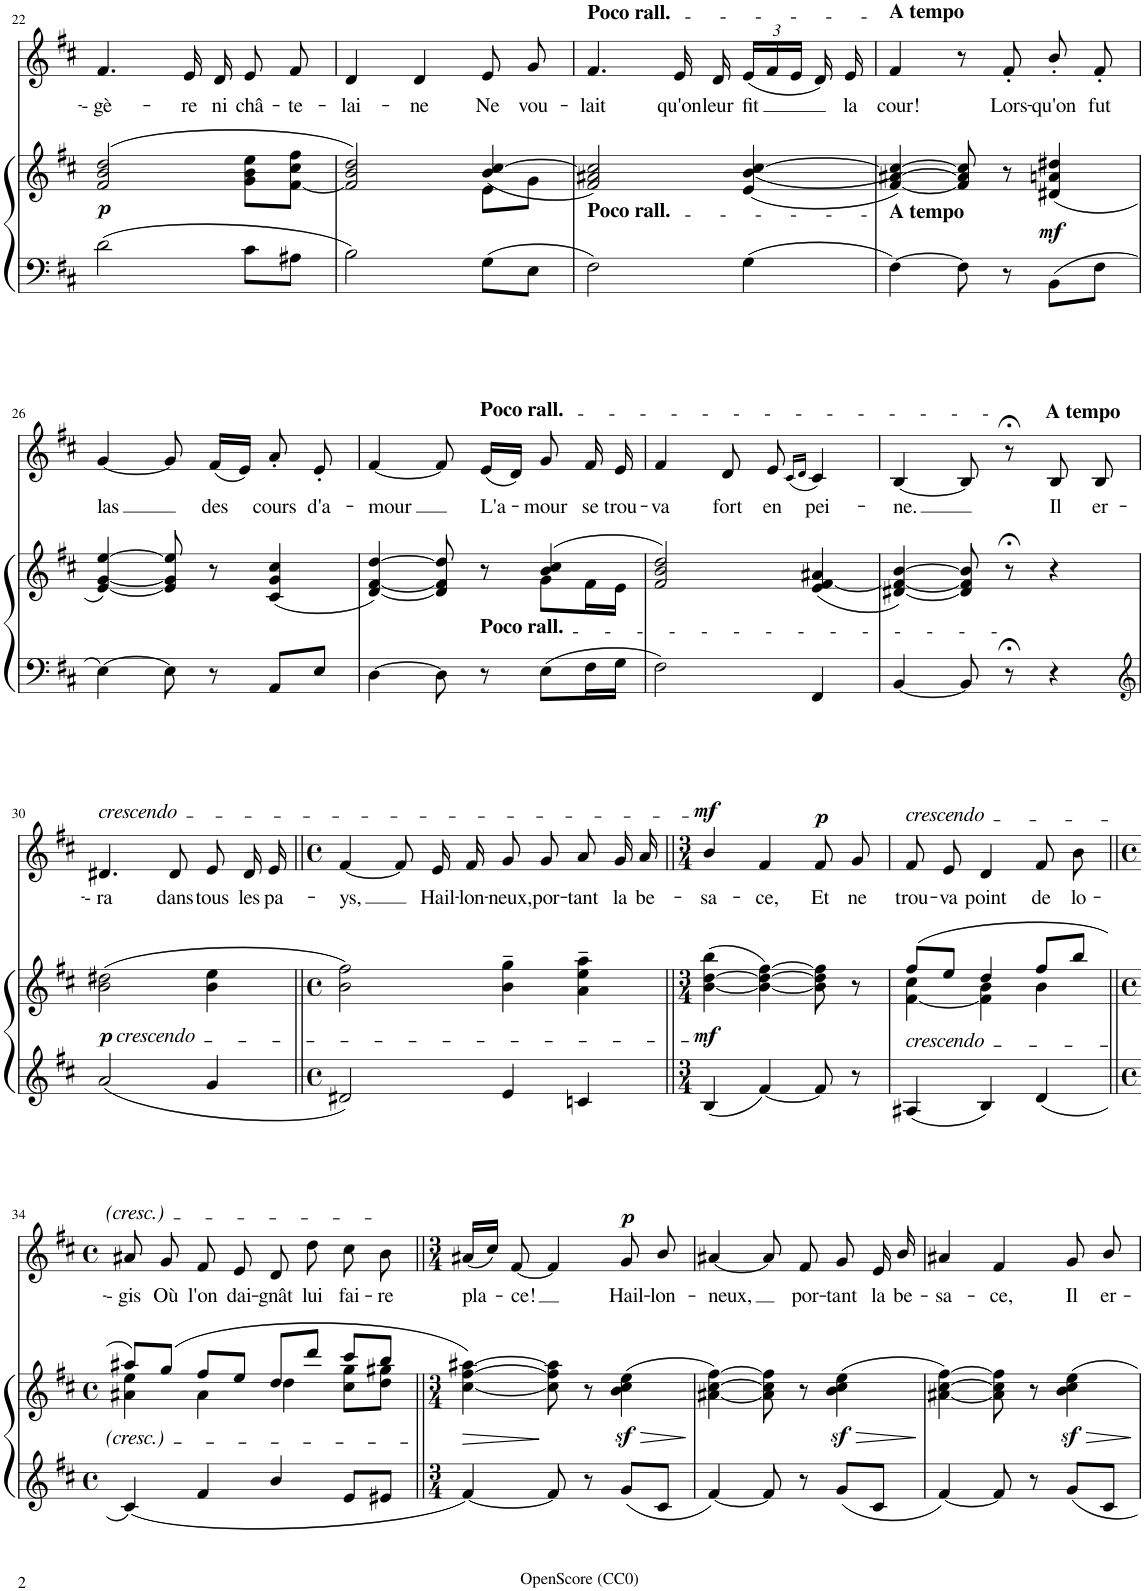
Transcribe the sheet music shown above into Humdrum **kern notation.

**kern	**kern	**dynam	**kern	**text	**dynam
*part2	*part2	*part2	*part1	*part1	*part1
*staff3	*staff2	*staff2/3	*staff1	*staff1	*staff1
*I"Piano	*	*	*I"Chant Voice	*	*
*I'Pno	*	*	*	*	*
!!LO:PB:g=z
*clefF4	*clefG2	*	*clefG2	*	*
*k[f#c#]	*k[f#c#]	*	*k[f#c#]	*	*
*M3/4	*M3/4	*	*M3/4	*	*
=22	=22	=22	=22	=22	=22
!	!	!LO:DY:b	!	!LO:LY:b	!
2d\	(2f#/ 2b/ 2dd/	p	4.f#/	-- gè-	.
!	!	!	!	!LO:LY:b	!
.	.	.	16e/	-re	.
!	!	!	!	!LO:LY:b	!
.	.	.	16d/	ni	.
!	!	!	!	!LO:LY:b	!
8c#\L	8g\ 8b\ 8ee\L	.	8e/	châ-	.
!	!	!	!	!LO:LY:b	!
8A#X\J	[8f#\ 8cc#\ 8ff#\J	.	8f#/	-te-	.
=23	=23	=23	=23	=23	=23
*	*^	*	*	*	*
!	!	!	!	!	!LO:LY:b	!
2B\	2f#/] 2b/ 2dd/)	2ryy	.	4d/	-lai-	.
!	!	!	!	!	!LO:LY:b	!
.	.	.	.	4d/	-ne	.
!	!	!	!	!	!LO:LY:b	!
8G\L	(<4b/ [4cc#/	8e\L	.	8e/	Ne	.
!	!	!	!	!	!LO:LY:b	!
8E\J	.	8g\J	.	8g/	vou-	.
=24	=24	=24	=24	=24	=24	=24
!	!	!	!	!LO:TX:a:t=Poco rall.	!	!
!	!LO:TX:b:t=Poco rall.	!	!	!	!	!
!	!	!	!	!	!LO:LY:b	!
*	*v	*v	*	*	*	*
2F#\	2f#/ 2a#X/ 2cc#/])	.	4.f#/	-lait	.
!	!	!	!	!LO:LY:b	!
.	.	.	16e/	qu'on	.
!	!	!	!	!LO:LY:b	!
.	.	.	16d/	leur	.
*	*	*	*Xbrackettup	*	*
!	!	!	!	!LO:LY:b	!
4G\	(<(<4e/ 4b/ [4cc#/	.	(24e/LL	fit	.
.	.	.	24f#/	.	.
.	.	.	24e/JJ	.	.
.	.	.	16d/)	.	.
!	!	!	!	!LO:LY:b	!
.	.	.	16e/	la	.
=25	=25	=25	=25	=25	=25
!	!	!	!LO:TX:a:B:t=A tempo	!	!
!	!LO:TX:b:B:t=A tempo	!	!	!	!
!	!	!	!	!LO:LY:b	!
[4F#\	[4f#/ [>4a#X/ 4cc#/_))	.	4f#/	cour!	.
8F#\]	8f#/] 8a#/] 8cc#/]	.	8r	.	.
!	!	!	!	!LO:LY:b	!
8r	8r	.	8f#'/	Lors-	.
!	!	!LO:DY:b	!	!LO:LY:b	!
8BB\L	(4d#X/ 4an/ 4dd#X/	mf	8b'/	-qu'on	.
!	!	!	!	!LO:LY:b	!
8F#\J	.	.	8f#'/	fut	.
!!LO:LB:g=z
=26	=26	=26	=26	=26	=26
!	!	!	!	!LO:LY:b	!
[4E\	[4e/ [4g/ [4ee/)	.	[4g/	las	.
8E\]	8e/] 8g/] 8ee/]	.	8g/]	.	.
!	!	!	!	!LO:LY:b	!
8r	8r	.	(16f#/LL	des	.
.	.	.	16e/JJ)	.	.
!	!	!	!	!LO:LY:b	!
8AA/L	(4c#/ 4g/ 4cc#/	.	8a'/	cours	.
!	!	!	!	!LO:LY:b	!
8E/J	.	.	8e'/	d'a-	.
=27	=27	=27	=27	=27	=27
*	*^	*	*	*	*
!	!	!	!	!	!LO:LY:b	!
[4D\	[<4d/ [<4f#/ [4dd/)	2ryy	.	[4f#/	-mour	.
8D\]	8d/] 8f#/] 8dd/]	.	.	8f#/]	.	.
!	!	!	!	!LO:TX:a:t=Poco rall.	!	!
!	!LO:TX:b:t=Poco rall.	!	!	!	!	!
!	!	!	!	!	!LO:LY:b	!
8r	8r	.	.	(16e/LL	L'a-	.
.	.	.	.	16d/JJ)	.	.
!	!	!	!	!	!LO:LY:b	!
8E\L	(4b/ 4cc#/	8g\L	.	8g/	-mour	.
!	!	!	!	!	!LO:LY:b	!
16F#\L	.	16f#\L	.	16f#/	se	.
!	!	!	!	!	!LO:LY:b	!
16G\JJ	.	16e\JJ	.	16e/	trou-	.
=28	=28	=28	=28	=28	=28	=28
!	!	!	!	!	!LO:LY:b	!
*	*v	*v	*	*	*	*
2F#\	2f#/ 2b/ 2dd/)	.	4f#/	-va	.
!	!	!	!	!LO:LY:b	!
.	.	.	8d/	fort	.
!	!	!	!	!LO:LY:b	!
.	.	.	8e/	en	.
.	.	.	(16qc#/LL	.	.
.	.	.	16qd/JJ	.	.
!	!	!	!	!LO:LY:b	!
4FF#/	(<4e/ [4f#/ 4a#X/	.	4c#/)	pei-	.
=29	=29	=29	=29	=29	=29
!	!	!	!	!LO:LY:b	!
[4BB/	[4d#X/ 4f#/_ [4b/)	.	[4B/	-ne.	.
8BB/]	8d#/] 8f#/] 8b/]	.	8B/]	.	.
8r;<	8r;<	.	8r;<	.	.
!	!	!	!LO:TX:a:B:t=A tempo	!	!
!	!	!	!	!LO:LY:b	!
4r	4r	.	8B/	Il	.
!	!	!	!	!LO:LY:b	!
.	.	.	8B/	er-	.
!!LO:LB:g=z
=30	=30	=30	=30	=30	=30
*clefG2	*	*	*	*	*
!	!	!	!LO:TX:a:i:t=crescendo	!	!
!	!LO:TX:b:i:t=crescendo	!	!	!	!
!	!	!LO:DY:b	!	!LO:LY:b	!
2a/	(2b\ 2dd#X\	p	4.d#X/	-- ra	.
!	!	!	!	!LO:LY:b	!
.	.	.	8d#/	dans	.
!	!	!	!	!LO:LY:b	!
4g/	4b\ 4ee\	.	8e/	tous	.
!	!	!	!	!LO:LY:b	!
.	.	.	16d#/	les	.
!	!	!	!	!LO:LY:b	!
.	.	.	16e/	pa-	.
=31||	=31||	=31||	=31||	=31||	=31||
*M4/4	*M4/4	*	*M4/4	*	*
*met(c)	*met(c)	*	*met(c)	*	*
!	!	!	!	!LO:LY:b	!
2d#X/	2b\ 2ff#\)	.	[4f#/	-ys,	.
.	.	.	8f#/]	.	.
!	!	!	!	!LO:LY:b	!
.	.	.	16e/	Hail-	.
!	!	!	!	!LO:LY:b	!
.	.	.	16f#/	-lon-	.
!	!	!	!	!LO:LY:b	!
4e/	4b\~ 4gg\~	.	8g/	-neux,	.
!	!	!	!	!LO:LY:b	!
.	.	.	8g/	por-	.
!	!	!	!	!LO:LY:b	!
4cn/	4a\~ 4ee\~ 4aa\~	.	8a/	-tant	.
!	!	!	!	!LO:LY:b	!
.	.	.	16g/	la	.
!	!	!	!	!LO:LY:b	!
.	.	.	16a/	be-	.
=32||	=32||	=32||	=32||	=32||	=32||
*M3/4	*M3/4	*	*M3/4	*	*
!	!	!LO:DY:b	!	!LO:LY:b	!LO:DY:a
4B/	(>[4b\ [4dd\ 4bb\	mf	4b/	-sa-	mf
!	!	!	!	!LO:LY:b	!
[4f#/	4b\_ 4dd\_ [4ff#\)	.	4f#/	-ce,	.
!	!	!	!	!LO:LY:b	!LO:DY:a
8f#/]	8b\] 8dd\] 8ff#\]	.	8f#/	Et	p
!	!	!	!	!LO:LY:b	!
8r	8r	.	8g/	ne	.
=33	=33	=33	=33	=33	=33
*	*^	*	*	*	*
!	!	!	!	!LO:TX:a:i:t=crescendo	!	!
!	!LO:TX:b:i:t=crescendo	!	!	!	!	!
!	!	!	!	!	!LO:LY:b	!
4A#X/	(8ff#/L	[4f#\ 4cc#\	.	8f#/	trou-	.
!	!	!	!	!	!LO:LY:b	!
.	8ee/J	.	.	8e/	-va	.
!	!	!	!	!	!LO:LY:b	!
4B/	4dd/	4f#\] 4b\	.	4d/	point	.
!	!	!	!	!	!LO:LY:b	!
4d/	8ff#/L	4b\	.	8f#/	de	.
!	!	!	!	!	!LO:LY:b	!
.	8bb/J	.	.	8b\	lo-	.
!!LO:LB:g=z
=34||	=34||	=34||	=34||	=34||	=34||	=34||
*M4/4	*M4/4	*	*	*M4/4	*	*
*met(c)	*met(c)	*	*	*met(c)	*	*
!	!	!	!	!	!LO:LY:b	!
4c#/	8aa#X/L)	4a#X\ 4ee\	.	8a#X/	-- gis	.
!	!	!	!	!	!LO:LY:b	!
.	(8gg/J	.	.	8g/	Où	.
!	!	!	!	!	!LO:LY:b	!
4f#/	8ff#/L	4a#\	.	8f#/	l'on	.
!	!	!	!	!	!LO:LY:b	!
.	8ee/J	.	.	8e/	dai-	.
!	!	!	!	!	!LO:LY:b	!
4b/	8dd/L	4dd\	.	8d/	-gnât	.
!	!	!	!	!	!LO:LY:b	!
.	8ddd/J	.	.	8dd\	lui	.
!	!	!	!	!	!LO:LY:b	!
8e/L	8ccc#/L	8cc#\ 8gg\L	.	8cc#\	fai-	.
!	!	!	!	!	!LO:LY:b	!
8e#X/J	8bb/J	8dd\ 8gg#X\J	.	8b\	-re	.
*	*v	*v	*	*	*	*
=35||	=35||	=35||	=35||	=35||	=35||
*M3/4	*M3/4	*	*M3/4	*	*
*	*^	*	*	*	*
!	!	!	!LO:HP:b	!	!LO:LY:b	!
*	*v	*v	*	*	*	*
[4f#/	[4cc#\ [4ff#\ [4aa#X\)	>	(16a#X/LL	pla-	.
.	.	.	16cc#/JJ)	.	.
!	!	!	!	!LO:LY:b	!
.	.	.	[8f#/	-ce!	.
8f#/]	8cc#\] 8ff#\] 8aa#\]	]	4f#/]	.	.
8r	8r	.	.	.	.
!	!	!LO:HP:b	!	!LO:LY:b	!LO:DY:a
8g/L	(4b\z< 4cc#\z< 4ee\z<	>	8g/	Hail-	p
!	!	!	!	!LO:LY:b	!
8c#/J	.	.	8b/	-lon-	.
.	.	]	.	.	.
=36	=36	=36	=36	=36	=36
!	!	!	!	!LO:LY:b	!
[4f#/	[4a#X\ [4cc#\ [4ff#\)	.	[4a#X/	-neux,	.
8f#/]	8a#\] 8cc#\] 8ff#\]	.	8a#/]	.	.
!	!	!	!	!LO:LY:b	!
8r	8r	.	8f#/	por-	.
!	!	!LO:HP:b	!	!LO:LY:b	!
8g/L	(4b\z< 4cc#\z< 4ee\z<	>	8g/	-tant	.
!	!	!	!	!LO:LY:b	!
8c#/J	.	.	16e/	la	.
!	!	!	!	!LO:LY:b	!
.	.	.	16b/	be-	.
.	.	]	.	.	.
=37	=37	=37	=37	=37	=37
!	!	!	!	!LO:LY:b	!
[4f#/	[4a#X\ [4cc#\ [4ff#\)	.	4a#X/	-sa-	.
!	!	!	!	!LO:LY:b	!
8f#/]	8a#\] 8cc#\] 8ff#\]	.	4f#/	-ce,	.
8r	8r	.	.	.	.
!	!	!LO:HP:b	!	!LO:LY:b	!
8g/L	4b\z< 4cc#\z< 4ee\z<	>	8g/	Il	.
!	!	!	!	!LO:LY:b	!
8c#/J	.	.	8b/	er-	.
.	.	]	.	.	.
=	=	=	=	=	=
*-	*-	*-	*-	*-	*-
